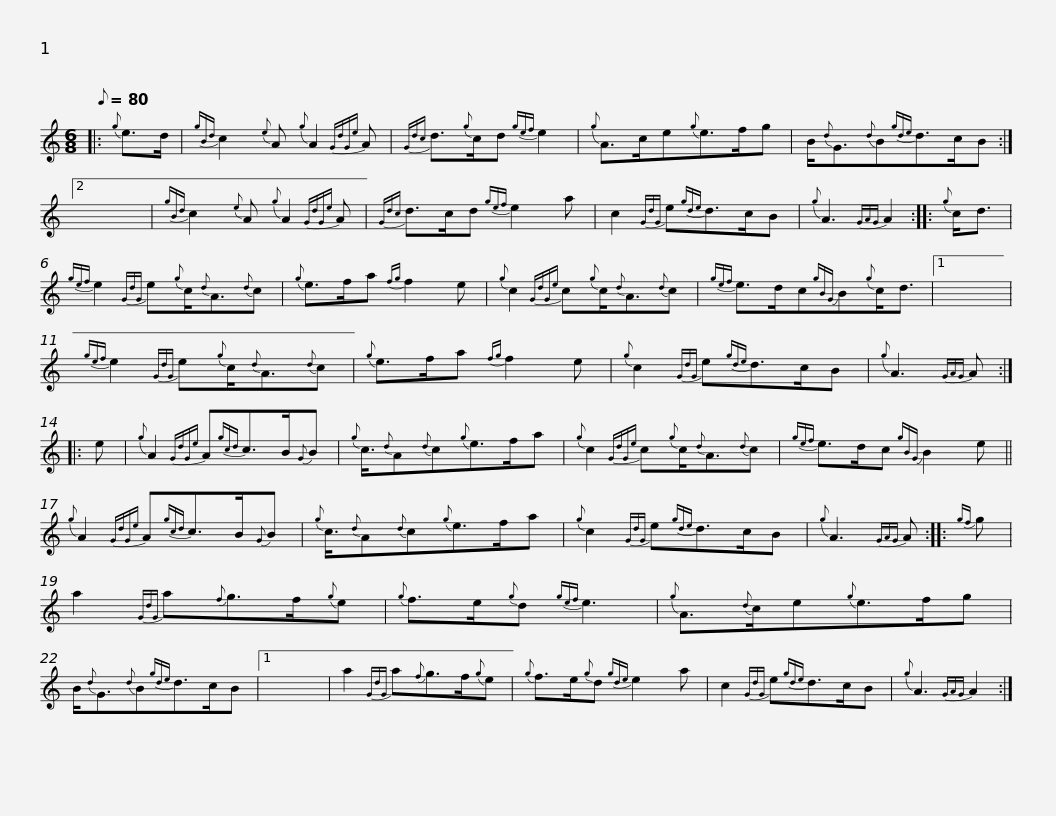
X:1
L:1/8
Q:1/8=80
M:6/8
I:linebreak $
K:C
V:1 treble
V:1
|:{g} e>d |{gBd} c2{e} A{g} A2{GdGe} A |{Gdc} d3/2{g}c/d{gef} e2 |${g} A>ce{g}e>fg | B/{d}G3/2{d}B{gde}d>cB :|2 %5
 x6 |{gBd} c2{e} A{g} A2{GdGe} A |${Gdc} d>cd{gef} e2 a | c2{GdG} e{gde}d>cB |{g} A3{GAG} A2 ::$ %10
{g} c<d |{gef} e2{GdG} e{g}c/{d}A3/2{d}c |{g} e>fa{fg} f2 e |${g} c2{GdGe} c{g}c/{d}A3/2{d}c |{gef} e>dc{gBG}B{g}c<d |1 %15
 x6 |{gef} e2{GdG} e{g}c/{d}A3/2{d}c |${g} e>fa{fg} f2 e |{g} c2{GdG} e{gde}d>cB |{g} A3{GAG} A ::$ %20
 e |{g} A2{GdGe} A{gcd}c>B{G}B |{g} c3/4{d}A{d}c{g}e>fa |{g} c2{GdGe} c{g}c/{d}A3/2{d}c |${gef} e>dc{gBG} B2 e || %25
{g} A2{GdGe} A{gcd}c>B{G}B |{g} c3/4{d}A{d}c{g}e>fa |${g} c2{GdG} e{gde}d>cB |{g} A3{GAG} A ::{gf} g |$ %30
 a2{GdG} a{f}g>f{g}e |{g} f>e{g}d{gef} e3 |{g} A3/2{d}c/e{g}e>fg |$ B/{d}G3/2{d}B{gde}d>cB |1 x6 | %35
 a2{GdG} a{f}g>f{g}e |{g} f>e{g}d{gde} e2 a |$ c2{GdG} e{gde}d>cB |{g} A3{GAG} A2 :| %39
